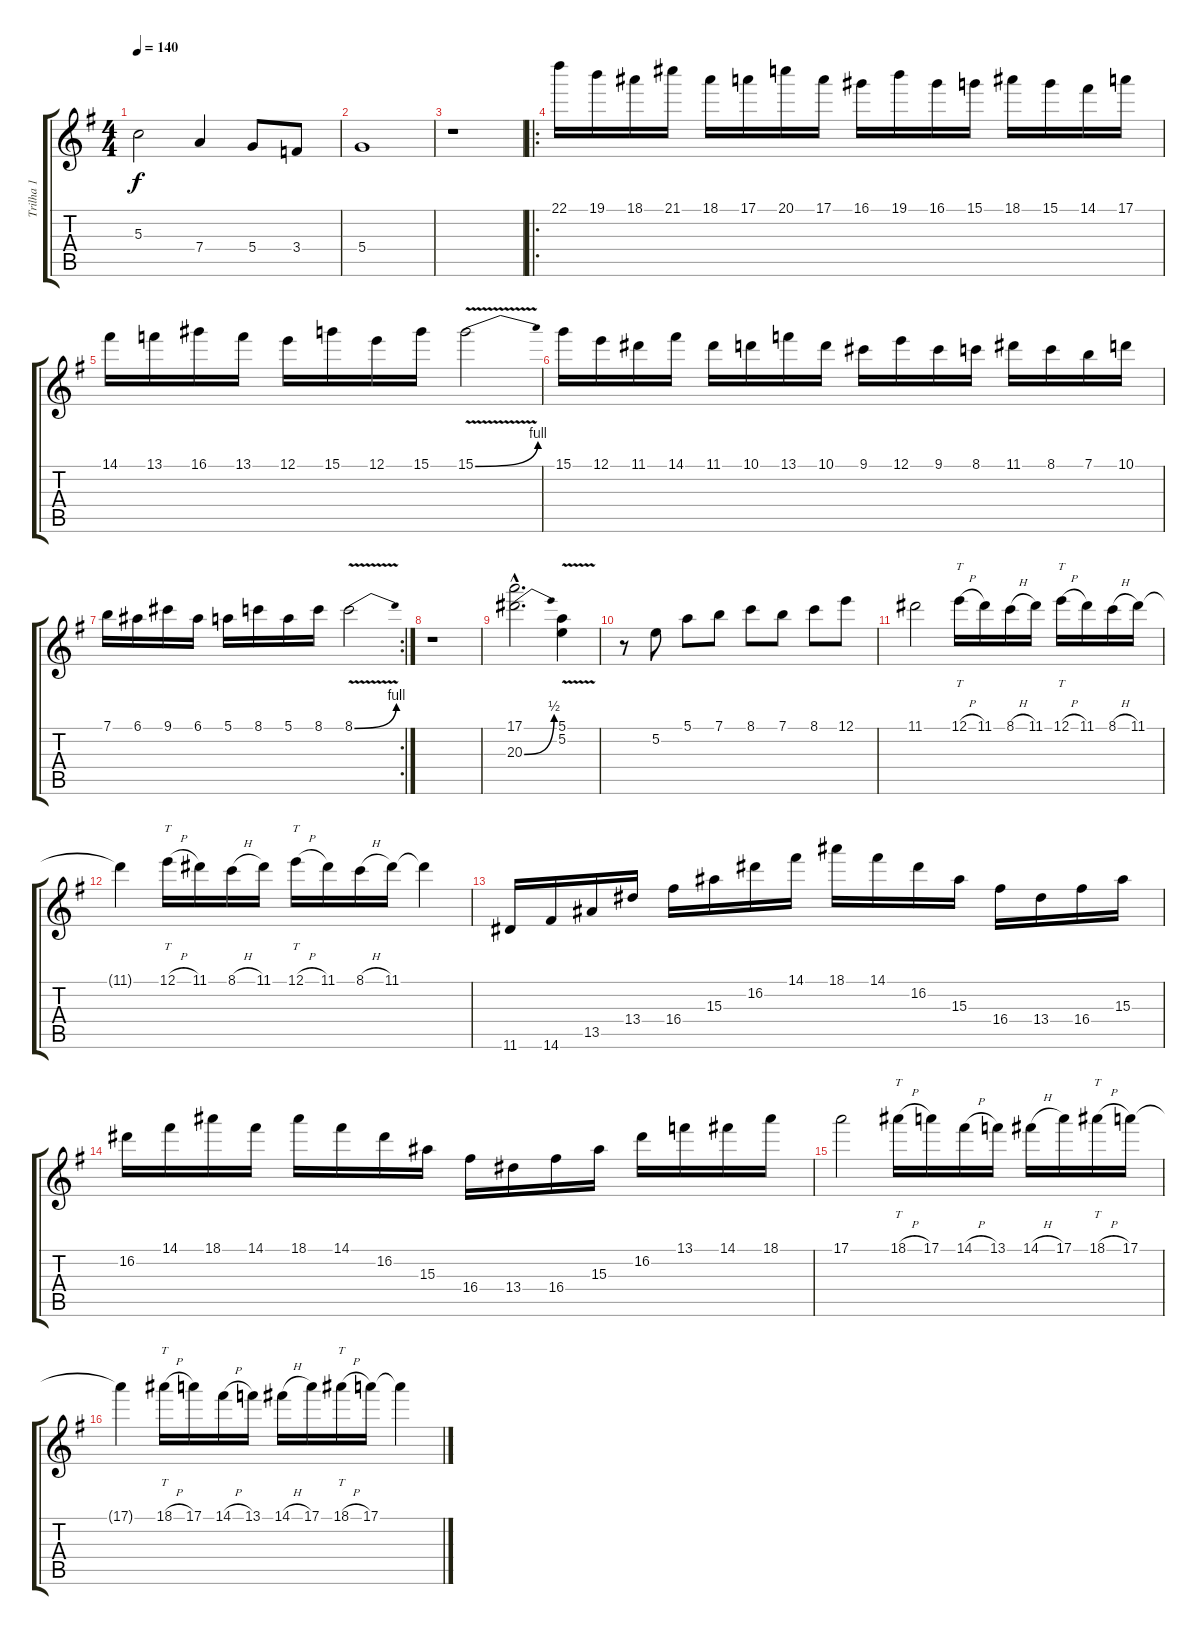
\track ("Trilha 1" "Trilha 1") {instrument overdrivenguitar}
\staff {score tabs}
\tuning (E4 B3 G3 D3 A2 E2) {hide}
\ts (4 4)
\tempo 140
\clef g2
\ks g
5.3.2{dy f} 7.4.4 5.4.8 3.4.8 |
5.4.1 |
r.1 |
\ro
22.1.16 19.1.16 18.1.16 21.1.16 18.1.16 17.1.16 20.1.16 17.1.16 16.1.16 19.1.16 16.1.16 15.1.16 18.1.16 15.1.16 14.1.16 17.1.16 |
14.1.16 13.1.16 16.1.16 13.1.16 12.1.16 15.1.16 12.1.16 15.1.16 15.1{be (bend 0 0 60 4) v}.2 |
15.1.16 12.1.16 11.1.16 14.1.16 11.1.16 10.1.16 13.1.16 10.1.16 9.1.16 12.1.16 9.1.16 8.1.16 11.1.16 8.1.16 7.1.16 10.1.16 |
\rc 2
7.1.16 6.1.16 9.1.16 6.1.16 5.1.16 8.1.16 5.1.16 8.1.16 8.1{be (bend 0 0 60 4) v}.2 |
r.1 |
(17.1{hac} 20.3{be (bend 0 0 60 2) hac}).2{d} (5.1 5.2{v}).4 |
r.8 5.2.8 5.1.8 7.1.8 8.1.8 7.1.8 8.1.8 12.1.8 |
11.1.2 12.1{h}.16{tt} 11.1.16 8.1{h}.16 11.1.16 12.1{h}.16{tt} 11.1.16 8.1{h}.16 11.1.16 |
11.1{t}.4 12.1{h}.16{tt} 11.1.16 8.1{h}.16 11.1.16 12.1{h}.16{tt} 11.1.16 8.1{h}.16 11.1.16 11.1{t}.4 |
11.6.16 14.6.16 13.5.16 13.4.16 16.4.16 15.3.16 16.2.16 14.1.16 18.1.16 14.1.16 16.2.16 15.3.16 16.4.16 13.4.16 16.4.16 15.3.16 |
16.2.16 14.1.16 18.1.16 14.1.16 18.1.16 14.1.16 16.2.16 15.3.16 16.4.16 13.4.16 16.4.16 15.3.16 16.2.16 13.1.16 14.1.16 18.1.16 |
17.1.2 18.1{h}.16{tt} 17.1.16 14.1{h}.16 13.1.16 14.1{h}.16 17.1.16 18.1{h}.16{tt} 17.1.16 |
17.1{t}.4 18.1{h}.16{tt} 17.1.16 14.1{h}.16 13.1.16 14.1{h}.16 17.1.16 18.1{h}.16{tt} 17.1.16 17.1{t}.4
